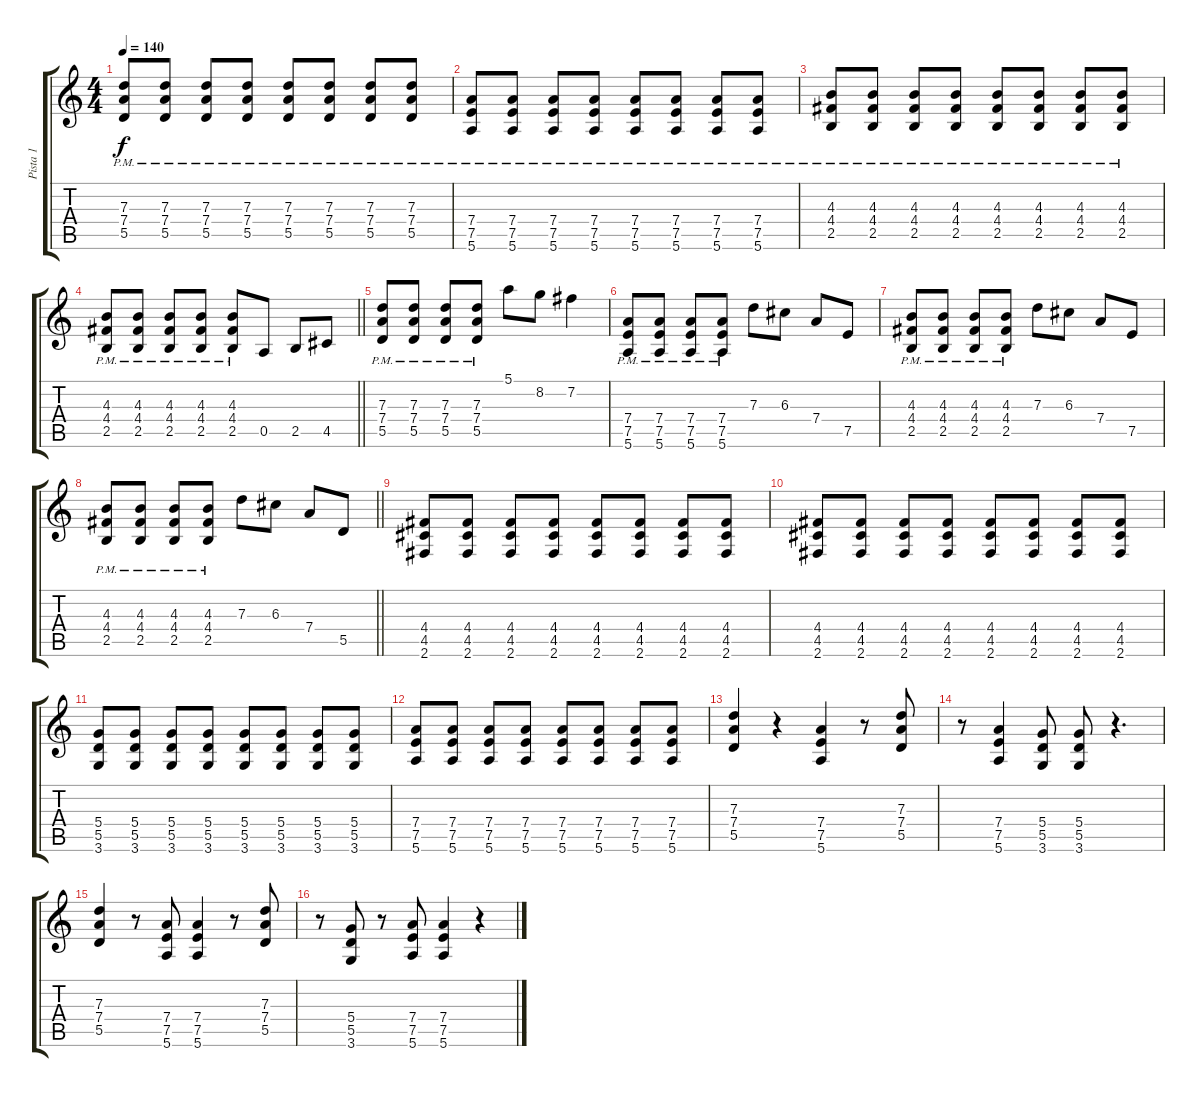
\track ("Pista 1" "Pista 1") {instrument overdrivenguitar}
\staff {score tabs}
\tuning (E4 B3 G3 D3 A2 E2) {hide}
\ts (4 4)
\tempo 140
\clef g2
\ks c
(7.3{pm} 7.4{pm} 5.5{pm}).8{dy f} (7.3{pm} 7.4{pm} 5.5{pm}).8 (7.3{pm} 7.4{pm} 5.5{pm}).8 (7.3{pm} 7.4{pm} 5.5{pm}).8 (7.3{pm} 7.4{pm} 5.5{pm}).8 (7.3{pm} 7.4{pm} 5.5{pm}).8 (7.3{pm} 7.4{pm} 5.5{pm}).8 (7.3{pm} 7.4{pm} 5.5{pm}).8 |
(7.4{pm} 7.5{pm} 5.6{pm}).8 (7.4{pm} 7.5{pm} 5.6{pm}).8 (7.4{pm} 7.5{pm} 5.6{pm}).8 (7.4{pm} 7.5{pm} 5.6{pm}).8 (7.4{pm} 7.5{pm} 5.6{pm}).8 (7.4{pm} 7.5{pm} 5.6{pm}).8 (7.4{pm} 7.5{pm} 5.6{pm}).8 (7.4{pm} 7.5{pm} 5.6{pm}).8 |
(4.3{pm} 4.4{pm} 2.5{pm}).8 (4.3{pm} 4.4{pm} 2.5{pm}).8 (4.3{pm} 4.4{pm} 2.5{pm}).8 (4.3{pm} 4.4{pm} 2.5{pm}).8 (4.3{pm} 4.4{pm} 2.5{pm}).8 (4.3{pm} 4.4{pm} 2.5{pm}).8 (4.3{pm} 4.4{pm} 2.5{pm}).8 (4.3{pm} 4.4{pm} 2.5{pm}).8 |
\barLineRight lightlight
(4.3{pm} 4.4{pm} 2.5{pm}).8 (4.3{pm} 4.4{pm} 2.5{pm}).8 (4.3{pm} 4.4{pm} 2.5{pm}).8 (4.3{pm} 4.4{pm} 2.5{pm}).8 (4.3{pm} 4.4{pm} 2.5{pm}).8 0.5.8 2.5.8 4.5.8 |
(7.3{pm} 7.4{pm} 5.5{pm}).8 (7.3{pm} 7.4{pm} 5.5{pm}).8 (7.3{pm} 7.4{pm} 5.5{pm}).8 (7.3{pm} 7.4{pm} 5.5{pm}).8 5.1.8 8.2.8 7.2.4 |
(7.4{pm} 7.5{pm} 5.6{pm}).8 (7.4{pm} 7.5{pm} 5.6{pm}).8 (7.4{pm} 7.5{pm} 5.6{pm}).8 (7.4{pm} 7.5{pm} 5.6{pm}).8 7.3.8 6.3.8 7.4.8 7.5.8 |
(4.3{pm} 4.4{pm} 2.5{pm}).8 (4.3{pm} 4.4{pm} 2.5{pm}).8 (4.3{pm} 4.4{pm} 2.5{pm}).8 (4.3{pm} 4.4{pm} 2.5{pm}).8 7.3.8 6.3.8 7.4.8 7.5.8 |
\barLineRight lightlight
(4.3{pm} 4.4{pm} 2.5{pm}).8 (4.3{pm} 4.4{pm} 2.5{pm}).8 (4.3{pm} 4.4{pm} 2.5{pm}).8 (4.3{pm} 4.4{pm} 2.5{pm}).8 7.3.8 6.3.8 7.4.8 5.5.8 |
(4.4 4.5 2.6).8 (4.4 4.5 2.6).8 (4.4 4.5 2.6).8 (4.4 4.5 2.6).8 (4.4 4.5 2.6).8 (4.4 4.5 2.6).8 (4.4 4.5 2.6).8 (4.4 4.5 2.6).8 |
(4.4 4.5 2.6).8 (4.4 4.5 2.6).8 (4.4 4.5 2.6).8 (4.4 4.5 2.6).8 (4.4 4.5 2.6).8 (4.4 4.5 2.6).8 (4.4 4.5 2.6).8 (4.4 4.5 2.6).8 |
(5.4 5.5 3.6).8 (5.4 5.5 3.6).8 (5.4 5.5 3.6).8 (5.4 5.5 3.6).8 (5.4 5.5 3.6).8 (5.4 5.5 3.6).8 (5.4 5.5 3.6).8 (5.4 5.5 3.6).8 |
(7.4 7.5 5.6).8 (7.4 7.5 5.6).8 (7.4 7.5 5.6).8 (7.4 7.5 5.6).8 (7.4 7.5 5.6).8 (7.4 7.5 5.6).8 (7.4 7.5 5.6).8 (7.4 7.5 5.6).8 |
(7.3 7.4 5.5).4 r.4 (7.4 7.5 5.6).4 r.8 (7.3 7.4 5.5).8 |
r.8 (7.4 7.5 5.6).4 (5.4 5.5 3.6).8 (5.4 5.5 3.6).8 r.4{d} |
(7.3 7.4 5.5).4 r.8 (7.4 7.5 5.6).8 (7.4 7.5 5.6).4 r.8 (7.3 7.4 5.5).8 |
r.8 (5.4 5.5 3.6).8 r.8 (7.4 7.5 5.6).8 (7.4 7.5 5.6).4 r.4
